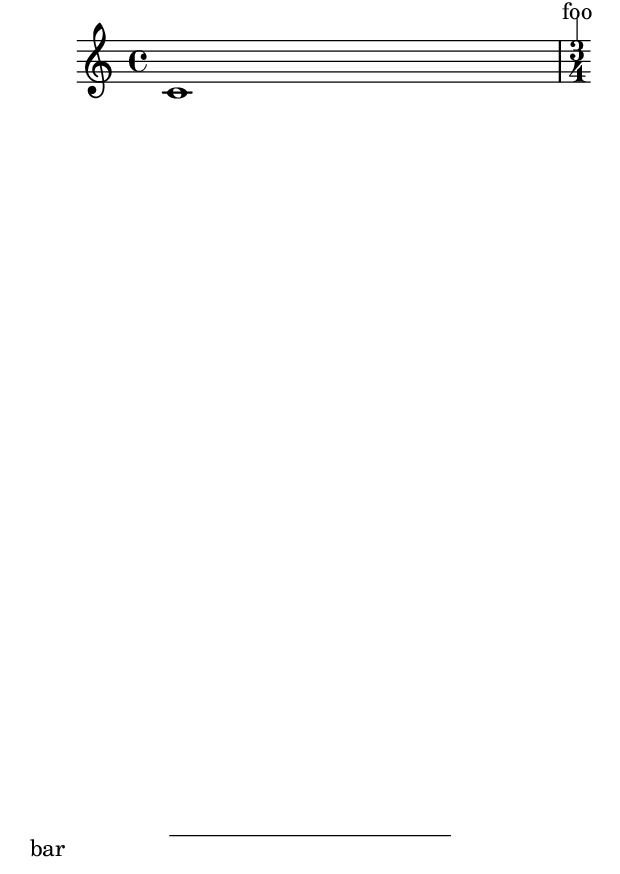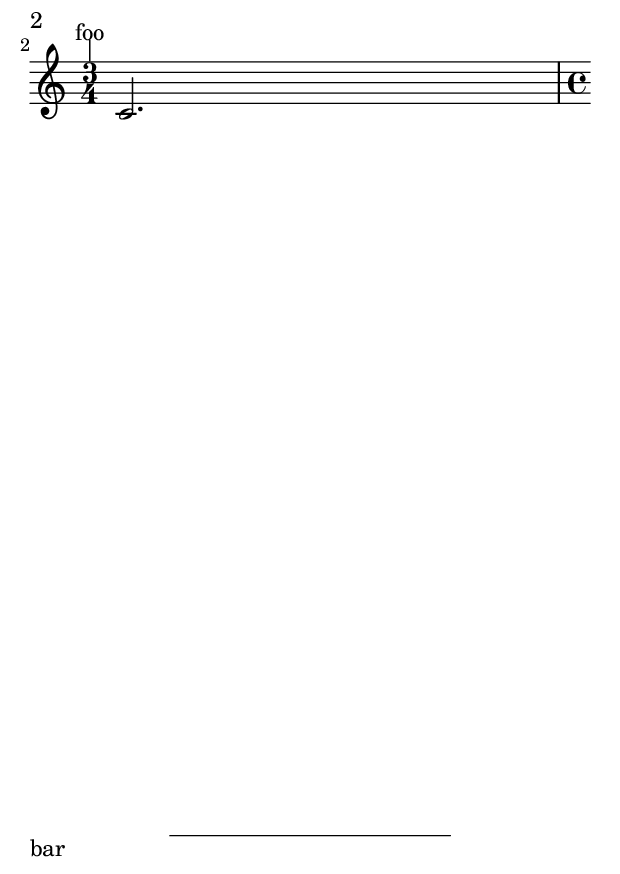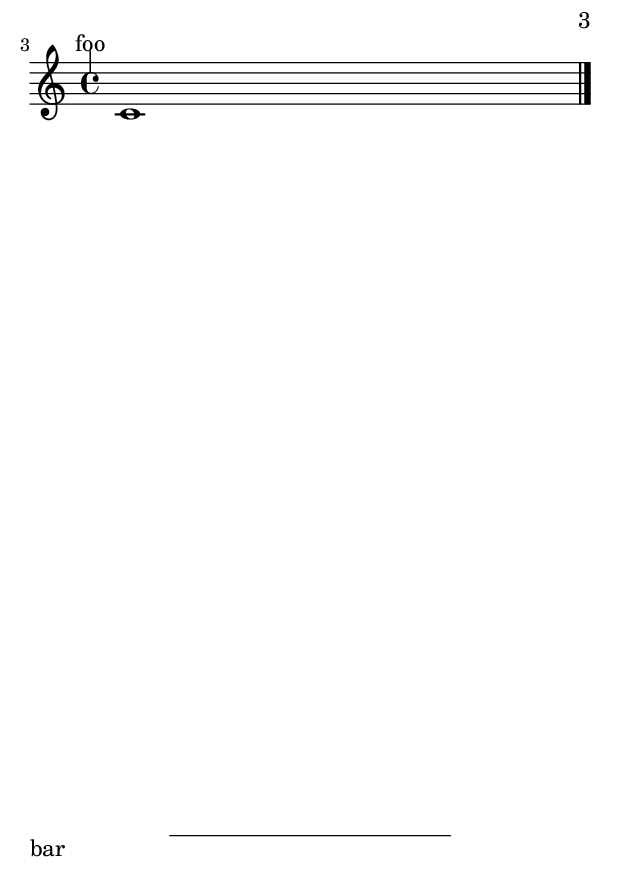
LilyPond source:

%% Generated by lilypond-book
%% Options: [exampleindent=10.16\mm,indent=0\mm,line-width=160\mm]
\include "lilypond-book-preamble.ly"


% ****************************************************************
% Start cut-&-pastable-section
% ****************************************************************

#(ly:set-option 'eps-box-padding 3.000000)



\paper {
  indent = 0\mm
  line-width = 160\mm
  % offset the left padding, also add 1mm as lilypond creates cropped
  % images with a little space on the right
  line-width = #(- line-width (* mm  3.000000) (* mm 1))
}

\layout {
  
}




% ****************************************************************
% ly snippet:
% ****************************************************************
\sourcefilename "/lilypond-2.24.3/input/regression/footnote-break-visibility.ly"
\sourcefileline 0
\version "2.23.4"
\header {
  texidoc = "With grobs that have break visibility, footnotes will
automatically take the break visibility of the grob being footnoted.
This behavior can be overridden.
"
}

#(set-default-paper-size "a6")

\book {

\new Staff
{
  \relative {
    c'1
    \footnote "foo" #'(0 . 2) "bar" Staff.TimeSignature
    \time 3/4
    \break \pageBreak
    c2.
    \once \override Score.Footnote.break-visibility = ##(#f #f #t)
    \footnote "foo" #'(0 . 2) "bar" Staff.TimeSignature
    \time 4/4
    \break \pageBreak
    c1 \bar "|."
}}}



% ****************************************************************
% end ly snippet
% ****************************************************************
